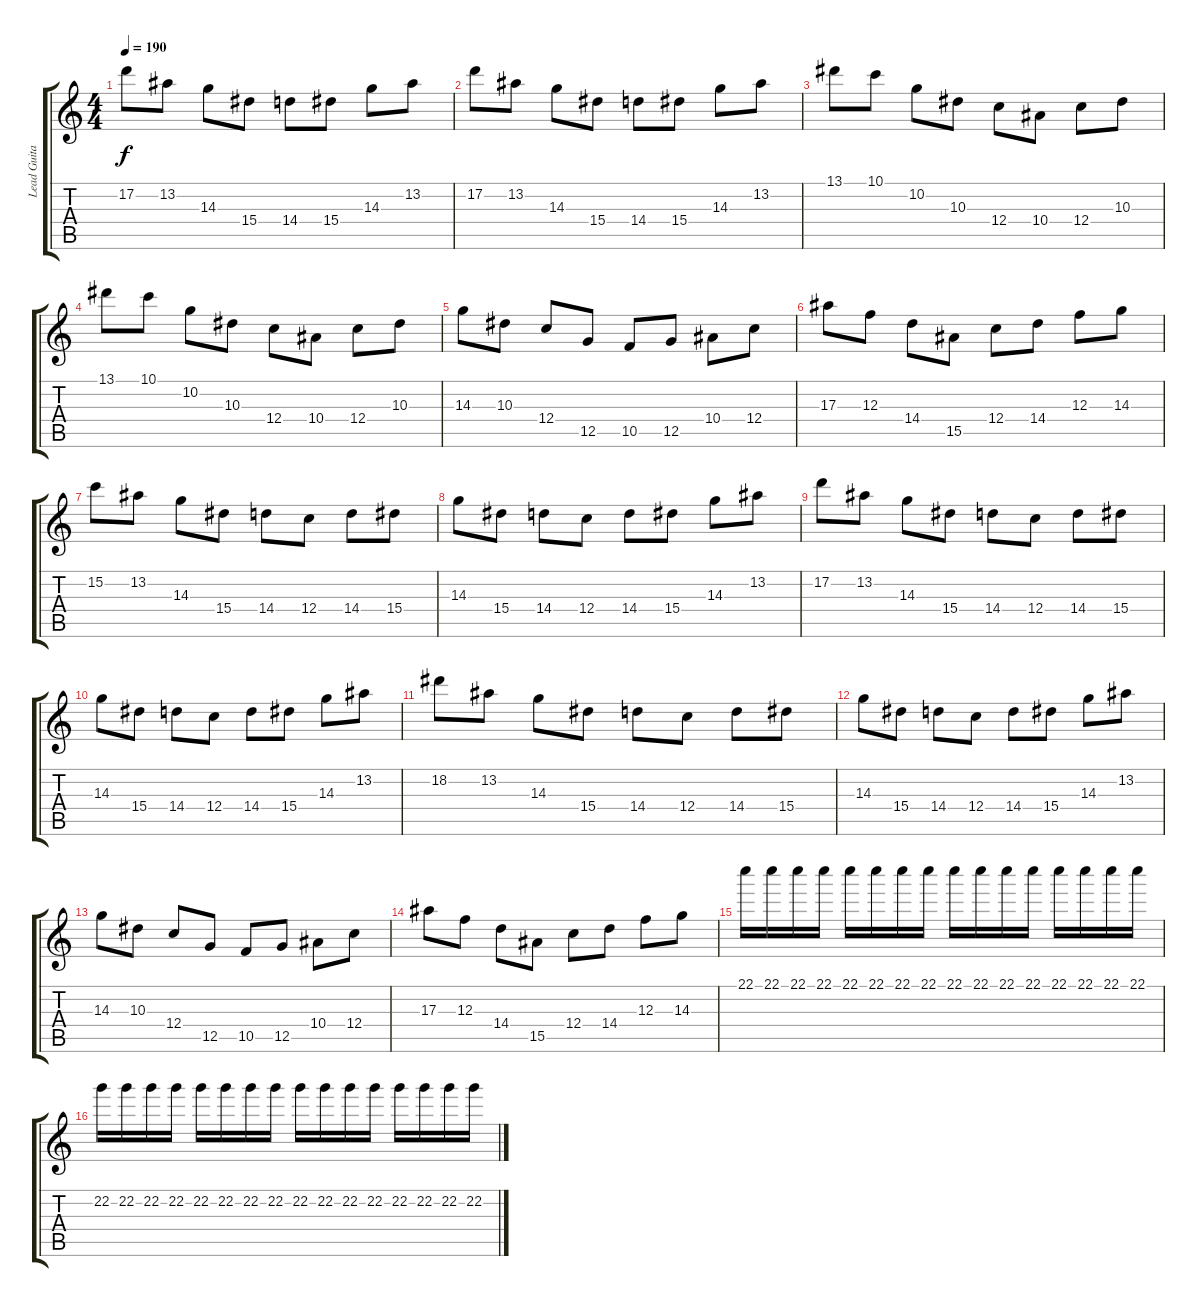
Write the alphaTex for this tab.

\track ("Lead Guitar (Drop C)" "Lead Guita") {instrument distortionguitar}
\staff {score tabs}
\tuning (D4 A3 F3 C3 G2 C2) {hide}
\ts (4 4)
\tempo 190
\clef g2
\ks c
17.2.8{dy f} 13.2.8 14.3.8 15.4.8 14.4.8 15.4.8 14.3.8 13.2.8 |
17.2.8 13.2.8 14.3.8 15.4.8 14.4.8 15.4.8 14.3.8 13.2.8 |
13.1.8 10.1.8 10.2.8 10.3.8 12.4.8 10.4.8 12.4.8 10.3.8 |
13.1.8 10.1.8 10.2.8 10.3.8 12.4.8 10.4.8 12.4.8 10.3.8 |
14.3.8 10.3.8 12.4.8 12.5.8 10.5.8 12.5.8 10.4.8 12.4.8 |
17.3.8 12.3.8 14.4.8 15.5.8 12.4.8 14.4.8 12.3.8 14.3.8 |
15.2.8 13.2.8 14.3.8 15.4.8 14.4.8 12.4.8 14.4.8 15.4.8 |
14.3.8 15.4.8 14.4.8 12.4.8 14.4.8 15.4.8 14.3.8 13.2.8 |
17.2.8 13.2.8 14.3.8 15.4.8 14.4.8 12.4.8 14.4.8 15.4.8 |
14.3.8 15.4.8 14.4.8 12.4.8 14.4.8 15.4.8 14.3.8 13.2.8 |
18.2.8 13.2.8 14.3.8 15.4.8 14.4.8 12.4.8 14.4.8 15.4.8 |
14.3.8 15.4.8 14.4.8 12.4.8 14.4.8 15.4.8 14.3.8 13.2.8 |
14.3.8 10.3.8 12.4.8 12.5.8 10.5.8 12.5.8 10.4.8 12.4.8 |
17.3.8 12.3.8 14.4.8 15.5.8 12.4.8 14.4.8 12.3.8 14.3.8 |
22.1.16 22.1.16 22.1.16 22.1.16 22.1.16 22.1.16 22.1.16 22.1.16 22.1.16 22.1.16 22.1.16 22.1.16 22.1.16 22.1.16 22.1.16 22.1.16 |
22.2.16 22.2.16 22.2.16 22.2.16 22.2.16 22.2.16 22.2.16 22.2.16 22.2.16 22.2.16 22.2.16 22.2.16 22.2.16 22.2.16 22.2.16 22.2.16
